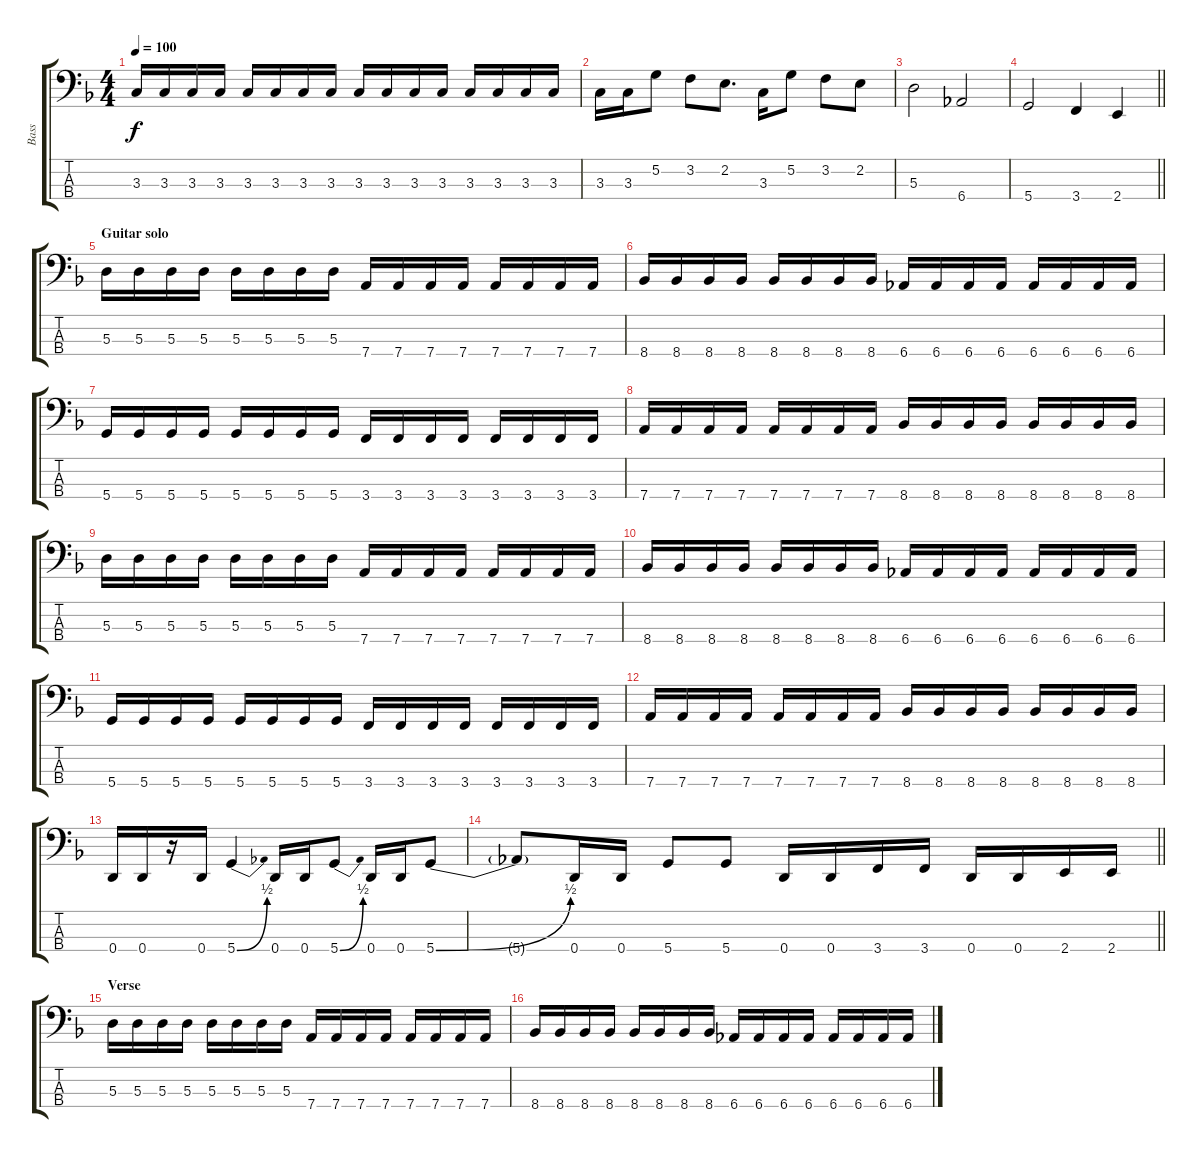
\track ("Bass" "Bass") {instrument electricbassfinger}
\staff {score tabs}
\tuning (G2 D2 A1 D1) {hide}
\ts (4 4)
\tempo 100
\clef f4
\ks dminor
3.3.16{dy f} 3.3.16 3.3.16 3.3.16 3.3.16 3.3.16 3.3.16 3.3.16 3.3.16 3.3.16 3.3.16 3.3.16 3.3.16 3.3.16 3.3.16 3.3.16 |
3.3.16 3.3.16 5.2.8 3.2.8 2.2.8{d} 3.3.16 5.2.8 3.2.8 2.2.8 |
5.3.2 6.4.2 |
\barLineRight lightlight
5.4.2 3.4.4 2.4.4 |
\section ("" "Guitar solo")
5.3.16 5.3.16 5.3.16 5.3.16 5.3.16 5.3.16 5.3.16 5.3.16 7.4.16 7.4.16 7.4.16 7.4.16 7.4.16 7.4.16 7.4.16 7.4.16 |
8.4.16 8.4.16 8.4.16 8.4.16 8.4.16 8.4.16 8.4.16 8.4.16 6.4.16 6.4.16 6.4.16 6.4.16 6.4.16 6.4.16 6.4.16 6.4.16 |
5.4.16 5.4.16 5.4.16 5.4.16 5.4.16 5.4.16 5.4.16 5.4.16 3.4.16 3.4.16 3.4.16 3.4.16 3.4.16 3.4.16 3.4.16 3.4.16 |
7.4.16 7.4.16 7.4.16 7.4.16 7.4.16 7.4.16 7.4.16 7.4.16 8.4.16 8.4.16 8.4.16 8.4.16 8.4.16 8.4.16 8.4.16 8.4.16 |
5.3.16 5.3.16 5.3.16 5.3.16 5.3.16 5.3.16 5.3.16 5.3.16 7.4.16 7.4.16 7.4.16 7.4.16 7.4.16 7.4.16 7.4.16 7.4.16 |
8.4.16 8.4.16 8.4.16 8.4.16 8.4.16 8.4.16 8.4.16 8.4.16 6.4.16 6.4.16 6.4.16 6.4.16 6.4.16 6.4.16 6.4.16 6.4.16 |
5.4.16 5.4.16 5.4.16 5.4.16 5.4.16 5.4.16 5.4.16 5.4.16 3.4.16 3.4.16 3.4.16 3.4.16 3.4.16 3.4.16 3.4.16 3.4.16 |
7.4.16 7.4.16 7.4.16 7.4.16 7.4.16 7.4.16 7.4.16 7.4.16 8.4.16 8.4.16 8.4.16 8.4.16 8.4.16 8.4.16 8.4.16 8.4.16 |
0.4.16 0.4.16 r.16 0.4.16 5.4{be (bend 0 0 60 2)}.4 0.4.16 0.4.16 5.4{be (bend 0 0 60 2)}.8 0.4.16 0.4.16 5.4{be (bend 0 0 60 2)}.8 |
\barLineRight lightlight
5.4{t}.8 0.4.16 0.4.16 5.4.8 5.4.8 0.4.16 0.4.16 3.4.16 3.4.16 0.4.16 0.4.16 2.4.16 2.4.16 |
\section ("" "Verse")
5.3.16 5.3.16 5.3.16 5.3.16 5.3.16 5.3.16 5.3.16 5.3.16 7.4.16 7.4.16 7.4.16 7.4.16 7.4.16 7.4.16 7.4.16 7.4.16 |
8.4.16 8.4.16 8.4.16 8.4.16 8.4.16 8.4.16 8.4.16 8.4.16 6.4.16 6.4.16 6.4.16 6.4.16 6.4.16 6.4.16 6.4.16 6.4.16
